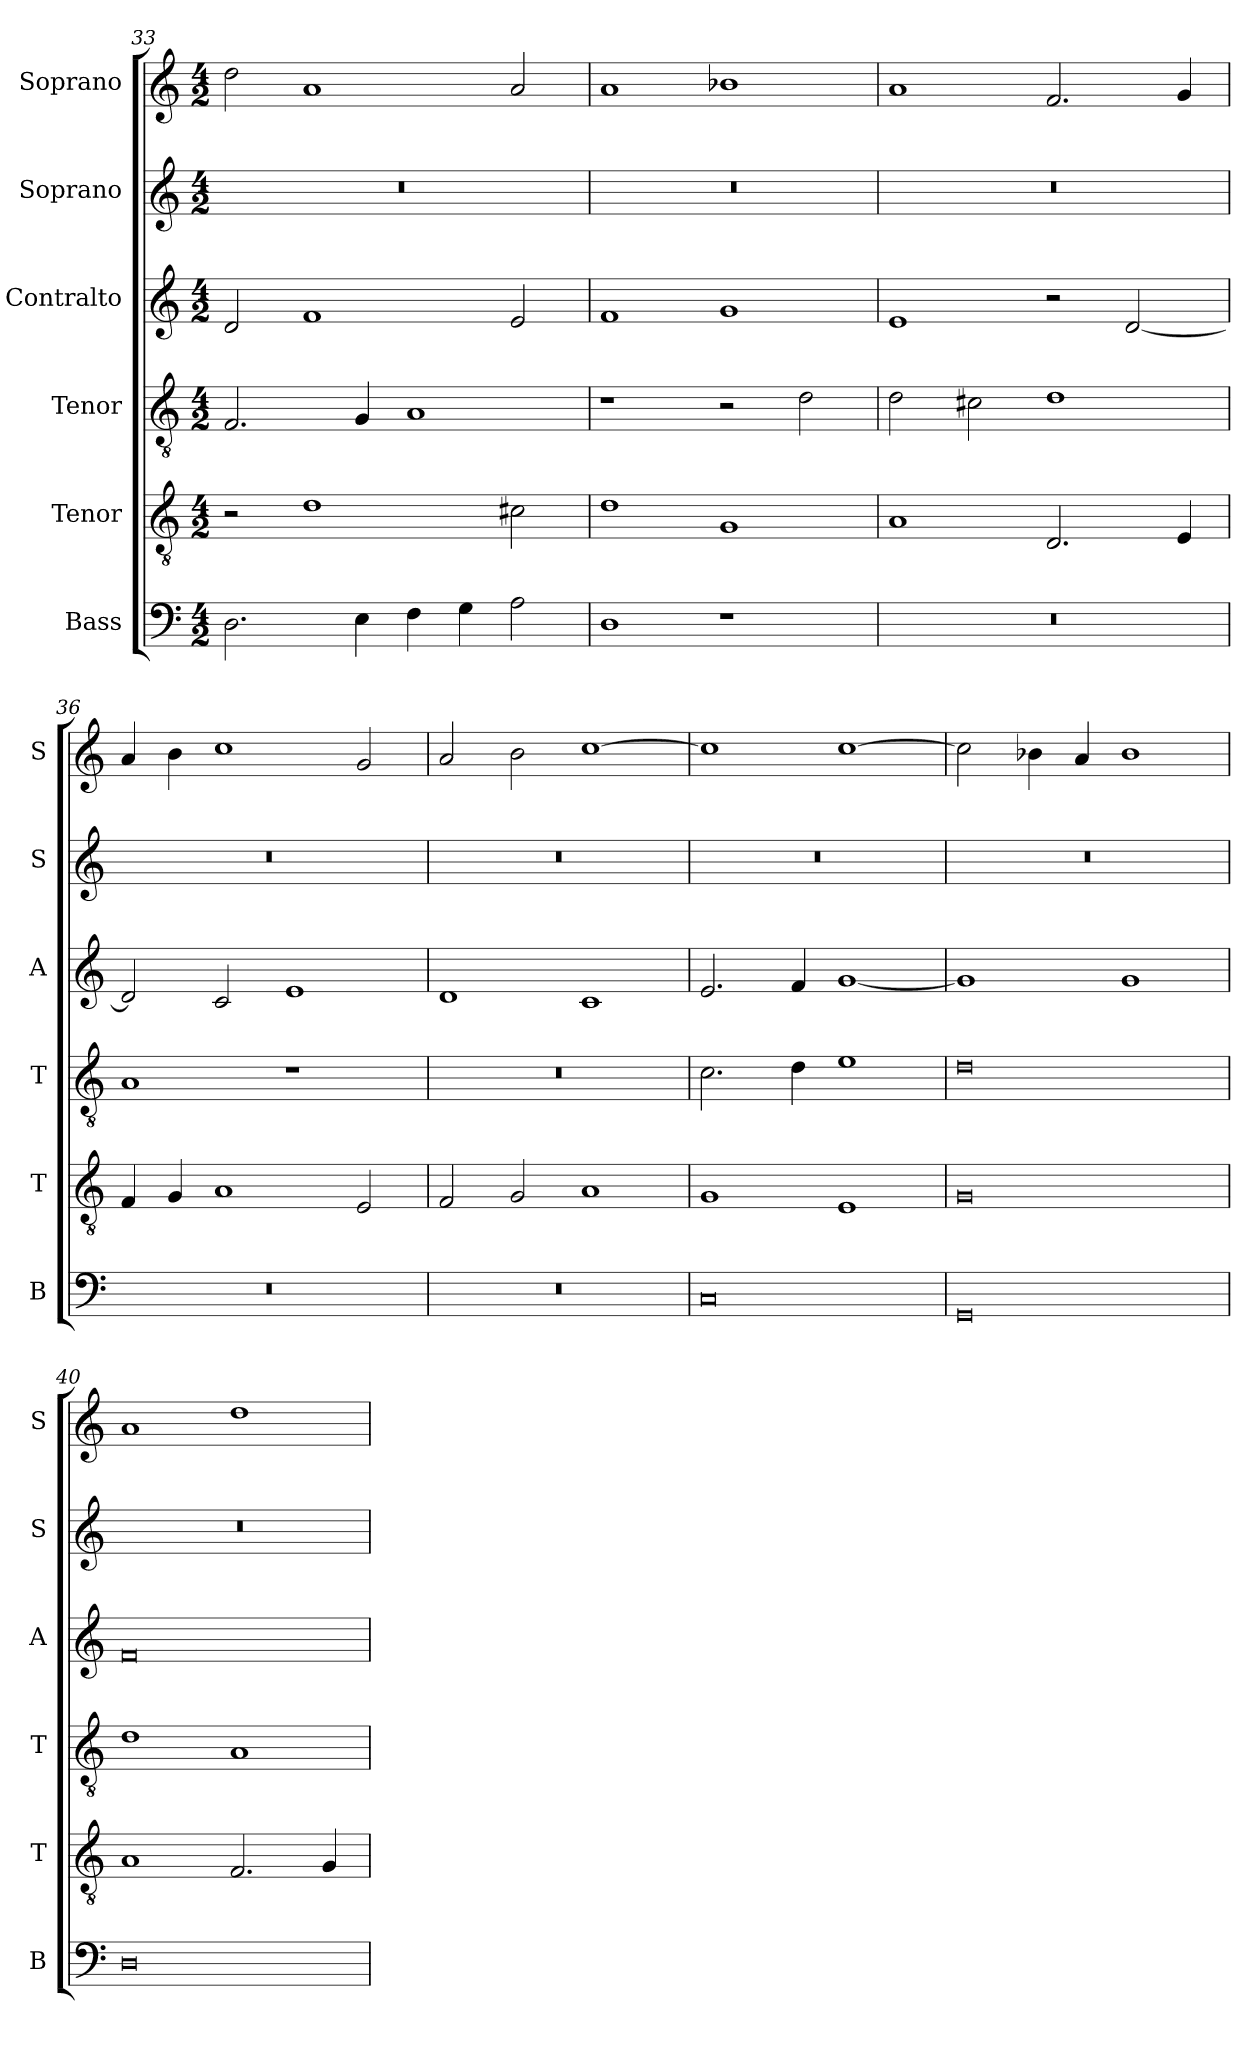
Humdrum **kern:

**kern	**kern	**kern	**kern	**kern	**kern
*part6	*part5	*part4	*part3	*part2	*part1
*staff6	*staff5	*staff4	*staff3	*staff2	*staff1
*I"Bass	*I"Tenor	*I"Tenor	*I"Contralto	*I"Soprano	*I"Soprano
*I'B	*I'T	*I'T	*I'A	*I'S	*I'S
*clefF4	*clefGv2	*clefGv2	*clefG2	*clefG2	*clefG2
*k[]	*k[]	*k[]	*k[]	*k[]	*k[]
*G:mix	*G:mix	*G:mix	*G:mix	*G:mix	*G:mix
*M4/2	*M4/2	*M4/2	*M4/2	*M4/2	*M4/2
=33	=33	=33	=33	=33	=33
2.D	2r	2.F	2d	0r	2dd
.	1d	.	1f	.	1a
4E	.	4G	.	.	.
4F	.	1A	.	.	.
4G	.	.	.	.	.
2A	2c#X	.	2e	.	2a
=34	=34	=34	=34	=34	=34
1D	1d	1r	1f	0r	1a
1r	1G	2r	1g	.	1b-X
.	.	2d	.	.	.
=35	=35	=35	=35	=35	=35
0r	1A	2d	1e	0r	1a
.	.	2c#X	.	.	.
.	2.D	1d	2r	.	2.f
.	.	.	[2d	.	.
.	4E	.	.	.	4g
=36	=36	=36	=36	=36	=36
0r	4F	1A	2d]	0r	4a
.	4G	.	.	.	4b
.	1A	.	2c	.	1cc
.	.	1r	1e	.	.
.	2E	.	.	.	2g
=37	=37	=37	=37	=37	=37
0r	2F	0r	1d	0r	2a
.	2G	.	.	.	2b
.	1A	.	1c	.	[1cc
=38	=38	=38	=38	=38	=38
0C	1G	2.c	2.e	0r	1cc]
.	.	4d	4f	.	.
.	1E	1e	[1g	.	[1cc
=39	=39	=39	=39	=39	=39
0GG	0G	0d	1g]	0r	2cc]
.	.	.	.	.	4b-X
.	.	.	.	.	4a
.	.	.	1g	.	1b-
=40	=40	=40	=40	=40	=40
0D	1A	1d	0f	0r	1a
.	2.F	1A	.	.	1dd
.	4G	.	.	.	.
=	=	=	=	=	=
*-	*-	*-	*-	*-	*-
